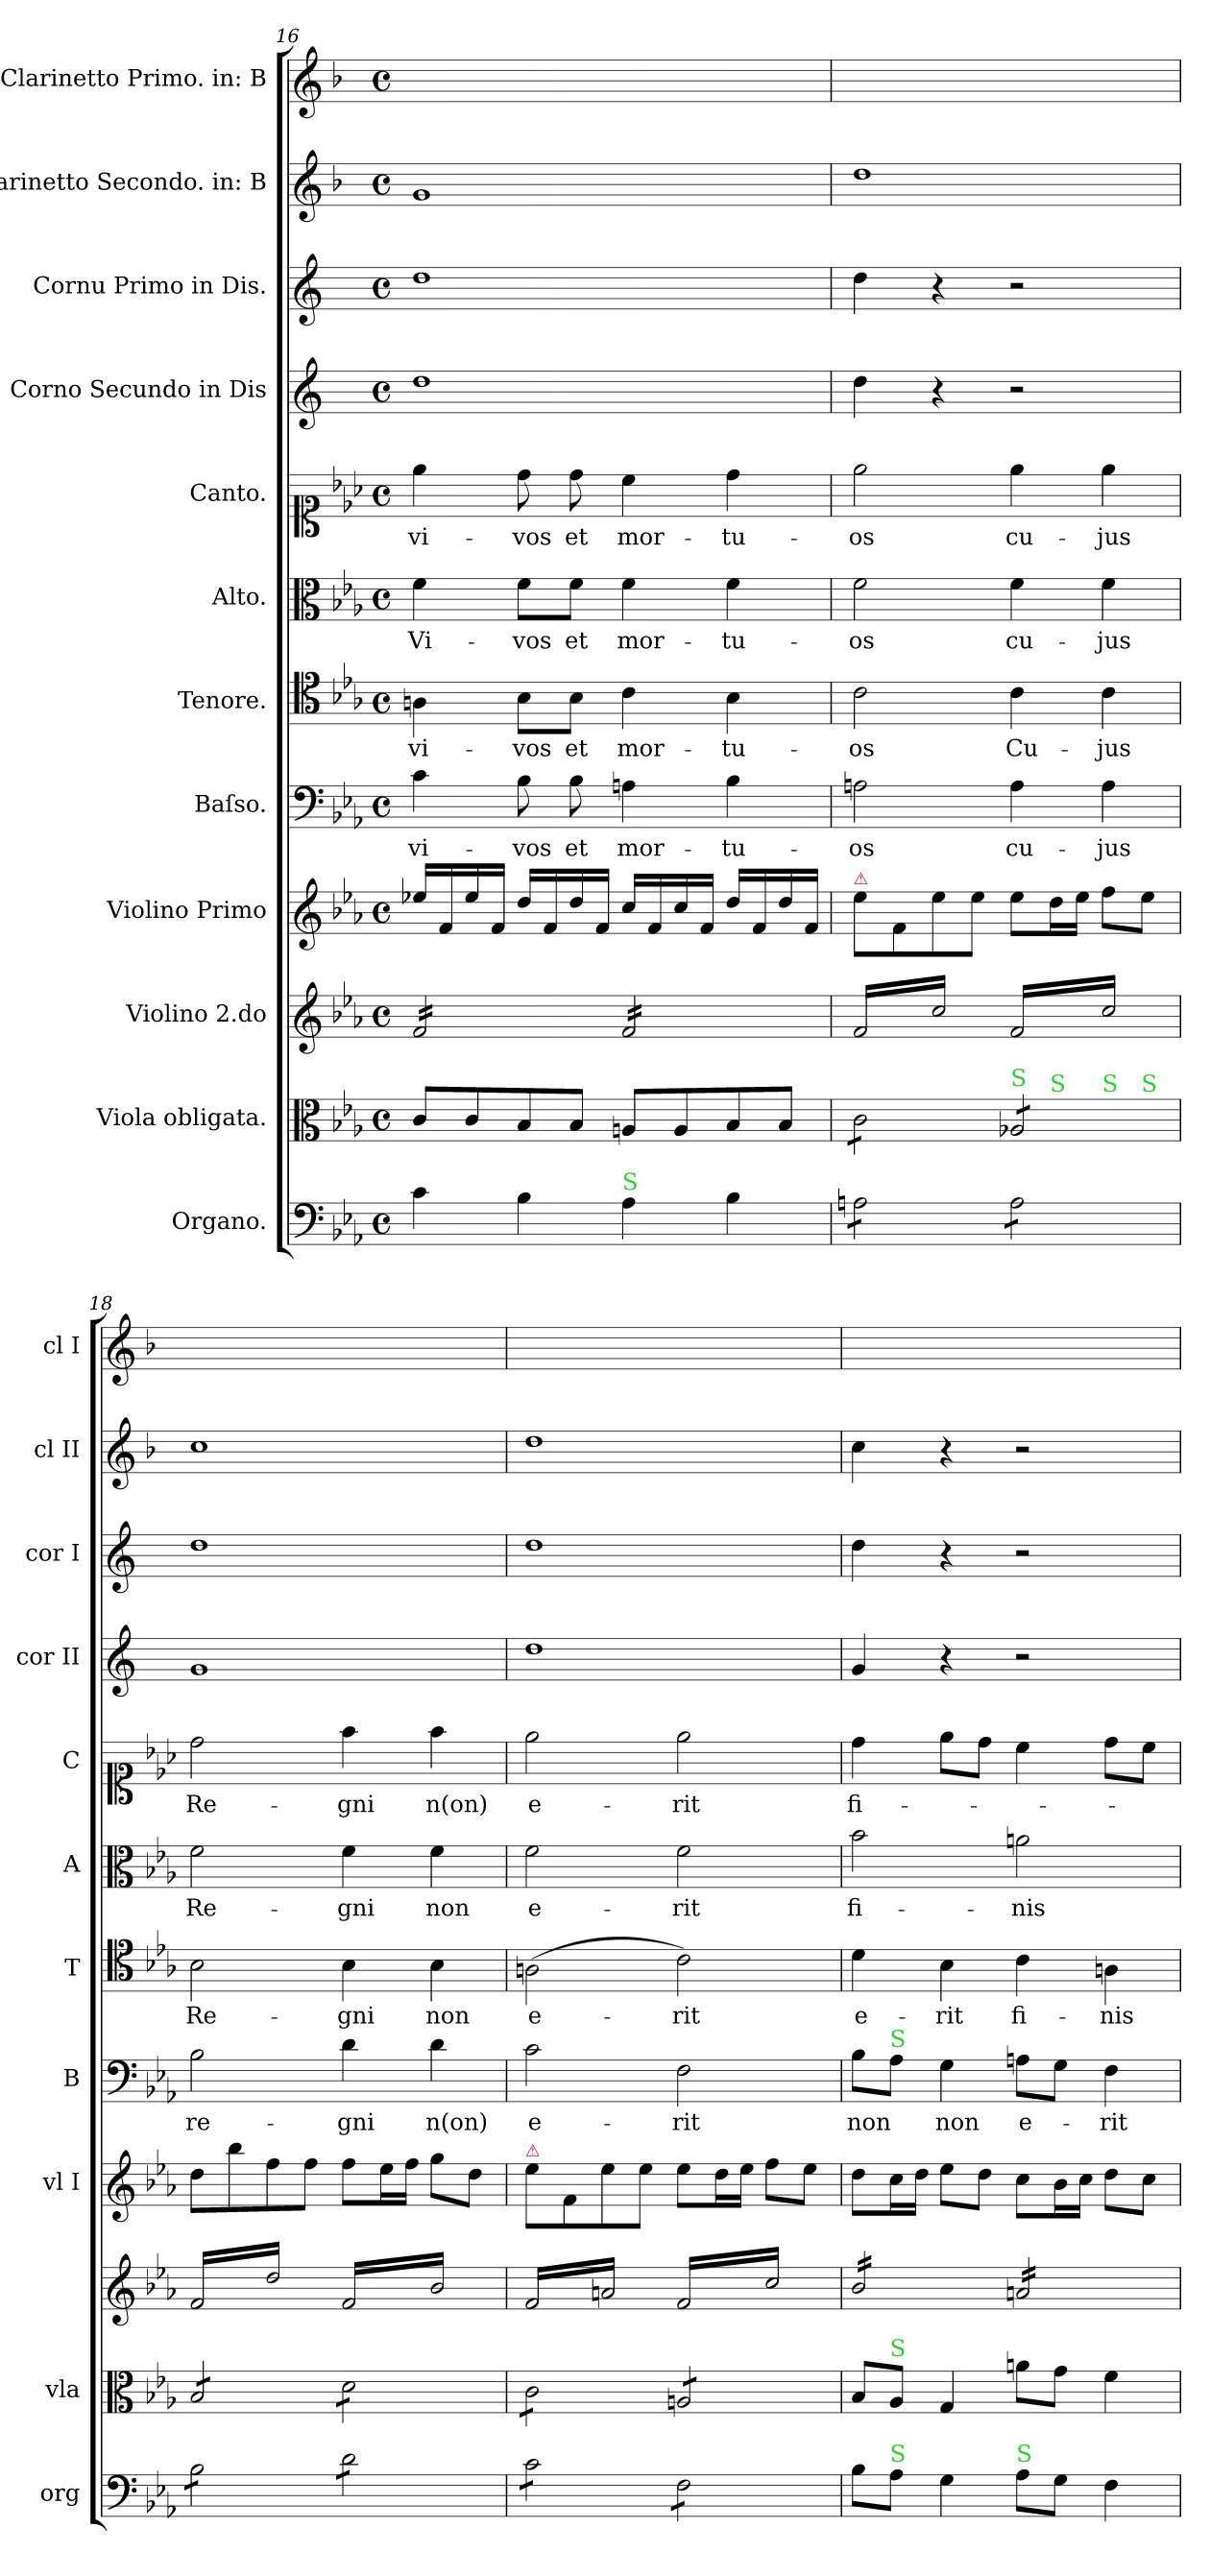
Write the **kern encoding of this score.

**kern	**kern	**kern	**kern	**kern	**text	**kern	**text	**kern	**text	**kern	**text	**kern	**kern	**kern	**kern
*part12	*part11	*part10	*part9	*part8	*part8	*part7	*part7	*part6	*part6	*part5	*part5	*part4	*part3	*part2	*part1
*staff12	*staff11	*staff10	*staff9	*staff8	*staff8	*staff7	*staff7	*staff6	*staff6	*staff5	*staff5	*staff4	*staff3	*staff2	*staff1
*I"Organo.	*I"Viola obligata.	*I"Violino 2.do	*I"Violino Primo	*I"Baſso.	*	*I"Tenore.	*	*I"Alto.	*	*I"Canto.	*	*I"Corno Secundo in Dis	*I"Cornu Primo in Dis.	*I"Clarinetto Secondo. in: B	*I"Clarinetto Primo. in: B
*I'org	*I'vla	*	*I'vl I	*I'B	*	*I'T	*	*I'A	*	*I'C	*	*I'cor II	*I'cor I	*I'cl II	*I'cl I
*clefF4	*clefC3	*clefG2	*clefG2	*clefF4	*	*clefC4	*	*clefC3	*	*clefC1	*	*clefG2	*clefG2	*clefG2	*clefG2
*	*	*	*	*	*	*	*	*	*	*	*	*ITrd5c9	*ITrd5c9	*ITrd1c2	*ITrd1c2
*k[b-e-a-]	*k[b-e-a-]	*k[b-e-a-]	*k[b-e-a-]	*k[b-e-a-]	*	*k[b-e-a-]	*	*k[b-e-a-]	*	*k[b-e-a-]	*	*k[b-e-a-]	*k[b-e-a-]	*k[b-e-a-]	*k[b-e-a-]
*E-:	*E-:	*E-:	*E-:	*E-:	*	*E-:	*	*E-:	*	*E-:	*	*E-:	*E-:	*E-:	*E-:
*M4/4	*M4/4	*M4/4	*M4/4	*M4/4	*	*M4/4	*	*M4/4	*	*M4/4	*	*M4/4	*M4/4	*M4/4	*M4/4
*met(c)	*met(c)	*met(c)	*met(c)	*met(c)	*	*met(c)	*	*met(c)	*	*met(c)	*	*met(c)	*met(c)	*met(c)	*met(c)
=16	=16	=16	=16	=16	=16	=16	=16	=16	=16	=16	=16	=16	=16	=16	=16
*	*	*tremolo	*	*	*	*	*	*	*	*	*	*	*	*	*
4c\	8c/L	16f/LL	16ee-X/LL	4c\	vi-	4An\	vi-	4f\	Vi-	4ee-\	vi-	1f	1f	1f	1ryy
.	.	16f/	16f/	.	.	.	.	.	.	.	.	.	.	.	.
.	8c/	16f/	16ee-/	.	.	.	.	.	.	.	.	.	.	.	.
.	.	16f/	16f/JJ	.	.	.	.	.	.	.	.	.	.	.	.
4B-\	8B-/	16f/	16dd/LL	8B-\	-vos	8B-\L	-vos	8f\L	-vos	8dd\	-vos	.	.	.	.
.	.	16f/	16f/	.	.	.	.	.	.	.	.	.	.	.	.
.	8B-/J	16f/	16dd/	8B-\	et	8B-\J	et	8f\J	et	8dd\	et	.	.	.	.
.	.	16f/JJ	16f/JJ	.	.	.	.	.	.	.	.	.	.	.	.
!LO:TX:a:color=limegreen:t=S	!	!	!	!	!	!	!	!	!	!	!	!	!	!	!
4A-\	8An/L	16f/LL	16cc/LL	4An\	mor-	4c\	mor-	4f\	mor-	4cc\	mor-	.	.	.	.
.	.	16f/	16f/	.	.	.	.	.	.	.	.	.	.	.	.
.	8A/	16f/	16cc/	.	.	.	.	.	.	.	.	.	.	.	.
.	.	16f/	16f/JJ	.	.	.	.	.	.	.	.	.	.	.	.
4B-\	8B-/	16f/	16dd/LL	4B-\	-tu-	4B-\	-tu-	4f\	-tu-	4dd\	-tu-	.	.	.	.
.	.	16f/	16f/	.	.	.	.	.	.	.	.	.	.	.	.
.	8B-/J	16f/	16dd/	.	.	.	.	.	.	.	.	.	.	.	.
.	.	16f/JJ	16f/JJ	.	.	.	.	.	.	.	.	.	.	.	.
=17	=17	=17	=17	=17	=17	=17	=17	=17	=17	=17	=17	=17	=17	=17	=17
!	!	!	!LO:TX:a:color=crimson:t=⚠	!	!	!	!	!	!	!	!	!	!	!	!
*	*^	*	*	*	*	*	*	*	*	*	*	*	*	*	*
*	*	*^	*	*	*	*	*	*	*	*	*	*	*	*	*	*
*	*	*	*^	*	*	*	*	*	*	*	*	*	*	*	*	*	*
*tremolo	*	*	*	*	*	*	*	*	*	*	*	*	*	*	*	*	*	*
*	*tremolo	*	*	*	*	*	*	*	*	*	*	*	*	*	*	*	*	*
8An\L	8c\L	2ryy	2.ryy	2..ryy	16f/LL	8ee-\L	2An\	-os	2c\	-os	2f\	-os	2ee-\	-os	4f\	4f\	1cc	1ryy
.	.	.	.	.	16cc/	.	.	.	.	.	.	.	.	.	.	.	.	.
8An\	8c\	.	.	.	16f/	8f/	.	.	.	.	.	.	.	.	.	.	.	.
.	.	.	.	.	16cc/	.	.	.	.	.	.	.	.	.	.	.	.	.
8An\	8c\	.	.	.	16f/	8ee-\	.	.	.	.	.	.	.	.	4r	4r	.	.
.	.	.	.	.	16cc/	.	.	.	.	.	.	.	.	.	.	.	.	.
8An\J	8c\J	.	.	.	16f/	8ee-\J	.	.	.	.	.	.	.	.	.	.	.	.
.	.	.	.	.	16cc/JJ	.	.	.	.	.	.	.	.	.	.	.	.	.
!	!LO:TX:a:color=limegreen:t=S	!	!	!	!	!	!	!	!	!	!	!	!	!	!	!	!	!
8A\L	8A-X/L	8ryy	.	.	16f/LL	8ee-\L	4A\	cu-	4c\	Cu-	4f\	cu-	4ee-\	cu-	2r	2r	.	.
.	.	.	.	.	16cc/	.	.	.	.	.	.	.	.	.	.	.	.	.
!	!	!LO:TX:a:color=limegreen:t=S	!	!	!	!	!	!	!	!	!	!	!	!	!	!	!	!
8A\	8A-X/	4.ryy	.	.	16f/	16dd\L	.	.	.	.	.	.	.	.	.	.	.	.
.	.	.	.	.	16cc/	16ee-\JJ	.	.	.	.	.	.	.	.	.	.	.	.
!	!	!	!LO:TX:a:color=limegreen:t=S	!	!	!	!	!	!	!	!	!	!	!	!	!	!	!
8A\	8A-X/	.	4ryy	.	16f/	8ff\L	4A\	-jus	4c\	-jus	4f\	-jus	4ee-\	-jus	.	.	.	.
.	.	.	.	.	16cc/	.	.	.	.	.	.	.	.	.	.	.	.	.
!	!	!	!	!LO:TX:a:color=limegreen:t=S	!	!	!	!	!	!	!	!	!	!	!	!	!	!
8A\J	8A-X/J	.	.	8ryy	16f/	8ee-\J	.	.	.	.	.	.	.	.	.	.	.	.
.	.	.	.	.	16cc/JJ	.	.	.	.	.	.	.	.	.	.	.	.	.
*	*v	*v	*v	*v	*	*	*	*	*	*	*	*	*	*	*	*	*	*
=18	=18	=18	=18	=18	=18	=18	=18	=18	=18	=18	=18	=18	=18	=18	=18
8B-\L	8B-/L	16f/LL	8dd\L	2B-\	re-	2B-\	Re-	2f\	Re-	2dd\	Re-	1B-	1f	1b-	1ryy
.	.	16dd/	.	.	.	.	.	.	.	.	.	.	.	.	.
8B-\	8B-/	16f/	8bb-\	.	.	.	.	.	.	.	.	.	.	.	.
.	.	16dd/	.	.	.	.	.	.	.	.	.	.	.	.	.
8B-\	8B-/	16f/	8ff\	.	.	.	.	.	.	.	.	.	.	.	.
.	.	16dd/	.	.	.	.	.	.	.	.	.	.	.	.	.
8B-\J	8B-/J	16f/	8ff\J	.	.	.	.	.	.	.	.	.	.	.	.
.	.	16dd/JJ	.	.	.	.	.	.	.	.	.	.	.	.	.
8d\L	8d\L	16f/LL	8ff\L	4d\	-gni	4B-\	-gni	4f\	-gni	4ff\	-gni	.	.	.	.
.	.	16b-/	.	.	.	.	.	.	.	.	.	.	.	.	.
8d\	8d\	16f/	16ee-\L	.	.	.	.	.	.	.	.	.	.	.	.
.	.	16b-/	16ff\JJ	.	.	.	.	.	.	.	.	.	.	.	.
8d\	8d\	16f/	8gg\L	4d\	n(on)	4B-\	non	4f\	non	4ff\	n(on)	.	.	.	.
.	.	16b-/	.	.	.	.	.	.	.	.	.	.	.	.	.
8d\J	8d\J	16f/	8dd\J	.	.	.	.	.	.	.	.	.	.	.	.
.	.	16b-/JJ	.	.	.	.	.	.	.	.	.	.	.	.	.
=19	=19	=19	=19	=19	=19	=19	=19	=19	=19	=19	=19	=19	=19	=19	=19
!	!	!	!LO:TX:a:color=crimson:t=⚠	!	!	!	!	!	!	!	!	!	!	!	!
8c\L	8c\L	16f/LL	8ee-\L	2c\	e-	(2An\	e-	2f\	e-	2ee-\	e-	1f	1f	1cc	1ryy
.	.	16an/	.	.	.	.	.	.	.	.	.	.	.	.	.
8c\	8c\	16f/	8f/	.	.	.	.	.	.	.	.	.	.	.	.
.	.	16an/	.	.	.	.	.	.	.	.	.	.	.	.	.
8c\	8c\	16f/	8ee-\	.	.	.	.	.	.	.	.	.	.	.	.
.	.	16an/	.	.	.	.	.	.	.	.	.	.	.	.	.
8c\J	8c\J	16f/	8ee-\J	.	.	.	.	.	.	.	.	.	.	.	.
.	.	16an/JJ	.	.	.	.	.	.	.	.	.	.	.	.	.
8F\L	8An/L	16f/LL	8ee-\L	2F\	-rit	2c\)	-rit	2f\	-rit	2ee-\	-rit	.	.	.	.
.	.	16cc/	.	.	.	.	.	.	.	.	.	.	.	.	.
8F\	8An/	16f/	16dd\L	.	.	.	.	.	.	.	.	.	.	.	.
.	.	16cc/	16ee-\JJ	.	.	.	.	.	.	.	.	.	.	.	.
8F\	8An/	16f/	8ff\L	.	.	.	.	.	.	.	.	.	.	.	.
.	.	16cc/	.	.	.	.	.	.	.	.	.	.	.	.	.
8F\J	8An/J	16f/	8ee-\J	.	.	.	.	.	.	.	.	.	.	.	.
*	*Xtremolo	*	*	*	*	*	*	*	*	*	*	*	*	*	*
*Xtremolo	*	*	*	*	*	*	*	*	*	*	*	*	*	*	*
.	.	16cc/JJ	.	.	.	.	.	.	.	.	.	.	.	.	.
=20	=20	=20	=20	=20	=20	=20	=20	=20	=20	=20	=20	=20	=20	=20	=20
!	!	!	!	!	!	!	!LO:LY:i	!	!	!	!	!	!	!	!
8B-\L	8B-/L	16b-/LL	8dd\L	8B-\L	non	4d\	e-	2b-\	fi-	4dd\	fi-	4B-/	4f\	4b-\	1ryy
.	.	16b-/	.	.	.	.	.	.	.	.	.	.	.	.	.
!	!	!	!	!LO:TX:a:color=limegreen:t=S	!	!	!	!	!	!	!	!	!	!	!
!	!LO:TX:a:color=limegreen:t=S	!	!	!	!	!	!	!	!	!	!	!	!	!	!
!LO:TX:a:color=limegreen:t=S	!	!	!	!	!	!	!	!	!	!	!	!	!	!	!
8A-\J	8A-/J	16b-/	16cc\L	8A-\J	.	.	.	.	.	.	.	.	.	.	.
.	.	16b-/	16dd\JJ	.	.	.	.	.	.	.	.	.	.	.	.
!	!	!	!	!	!	!	!LO:LY:i	!	!	!	!	!	!	!	!
4G\	4G/	16b-/	8ee-\L	4G\	non	4B-\	-rit	.	.	8ee-\L	.	4r	4r	4r	.
.	.	16b-/	.	.	.	.	.	.	.	.	.	.	.	.	.
.	.	16b-/	8dd\J	.	.	.	.	.	.	8dd\J	.	.	.	.	.
.	.	16b-/JJ	.	.	.	.	.	.	.	.	.	.	.	.	.
!LO:TX:a:color=limegreen:t=S	!	!	!	!	!	!	!	!	!	!	!	!	!	!	!
8A-\L	8an\L	16an/LL	8cc\L	8An\L	e-	4c\	fi-	2an\	-nis	4cc\	.	2r	2r	2r	.
.	.	16an/	.	.	.	.	.	.	.	.	.	.	.	.	.
8G\J	8g\J	16an/	16b-\L	8G\J	.	.	.	.	.	.	.	.	.	.	.
.	.	16an/	16cc\JJ	.	.	.	.	.	.	.	.	.	.	.	.
4F\	4f\	16an/	8dd\L	4F\	-rit	4An\	-nis	.	.	8dd\L	.	.	.	.	.
.	.	16an/	.	.	.	.	.	.	.	.	.	.	.	.	.
.	.	16an/	8cc\J	.	.	.	.	.	.	8cc\J	.	.	.	.	.
.	.	16an/JJ	.	.	.	.	.	.	.	.	.	.	.	.	.
*	*	*Xtremolo	*	*	*	*	*	*	*	*	*	*	*	*	*
=	=	=	=	=	=	=	=	=	=	=	=	=	=	=	=
*-	*-	*-	*-	*-	*-	*-	*-	*-	*-	*-	*-	*-	*-	*-	*-
